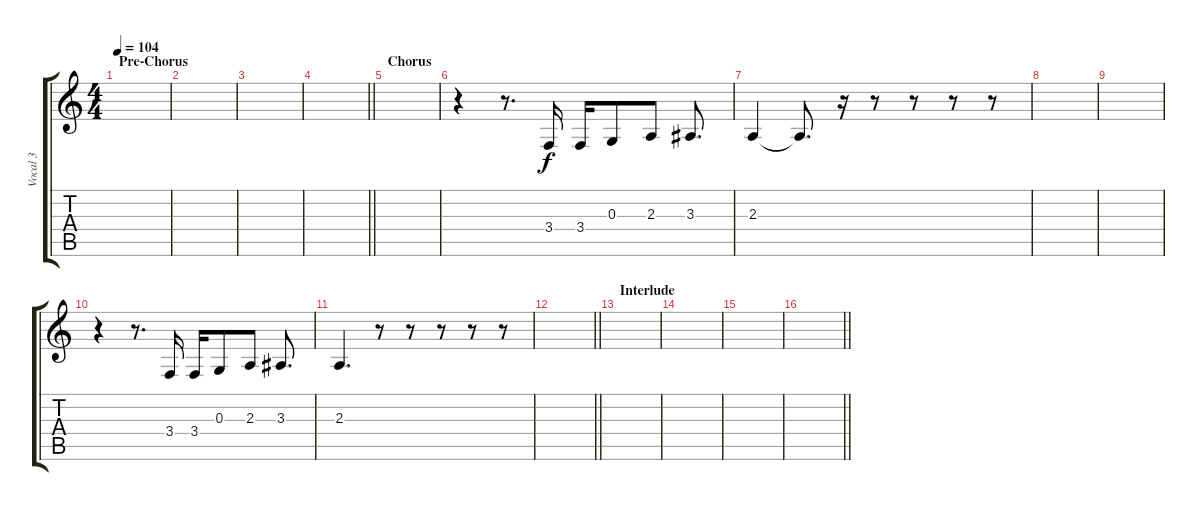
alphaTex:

\track ("Vocal 3" "Vocal 3") {instrument lead2sawtooth}
\staff {score tabs}
\tuning (E4 B3 G3 D3 A2 E2) {hide}
\ts (4 4)
\section ("" "Pre-Chorus")
\tempo 104
\clef g2
\ks c
|
|
|
\barLineRight lightlight
|
\section ("" "Chorus")
|
r.4 r.8{d} 3.4.16 3.4.16 0.3.8 2.3.8 3.3.8{d} |
2.3.4 2.3{t}.8{d} r.16 r.8 r.8 r.8 r.8 |
|
|
r.4 r.8{d} 3.4.16 3.4.16 0.3.8 2.3.8 3.3.8{d} |
2.3.4{d} r.8 r.8 r.8 r.8 r.8 |
\barLineRight lightlight
|
\section ("" "Interlude")
|
|
|
\barLineRight lightlight
